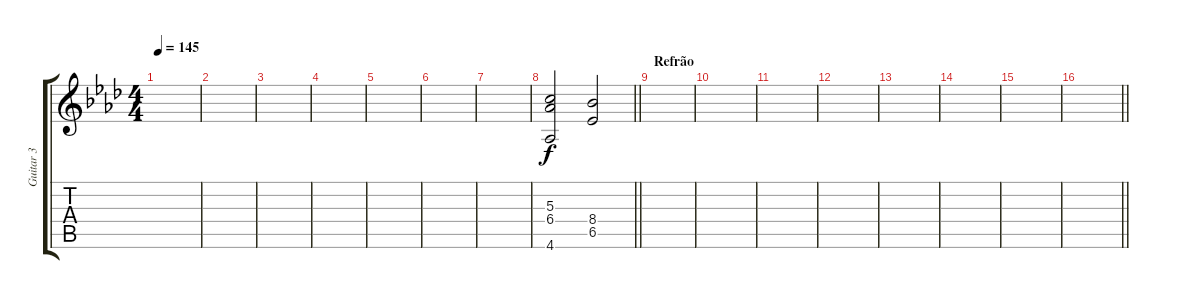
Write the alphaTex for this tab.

\track ("Guitar 3" "Guitar 3") {instrument electricguitarjazz}
\staff {score tabs}
\tuning (E4 B3 G3 D3 A2 E2) {hide}
\ts (4 4)
\tempo 145
\clef g2
\ks ab
|
|
|
|
|
|
|
\barLineRight lightlight
(5.3 6.4 4.6).2 (8.4 6.5).2 |
\section ("" "Refrão")
|
|
|
|
|
|
|
\barLineRight lightlight
